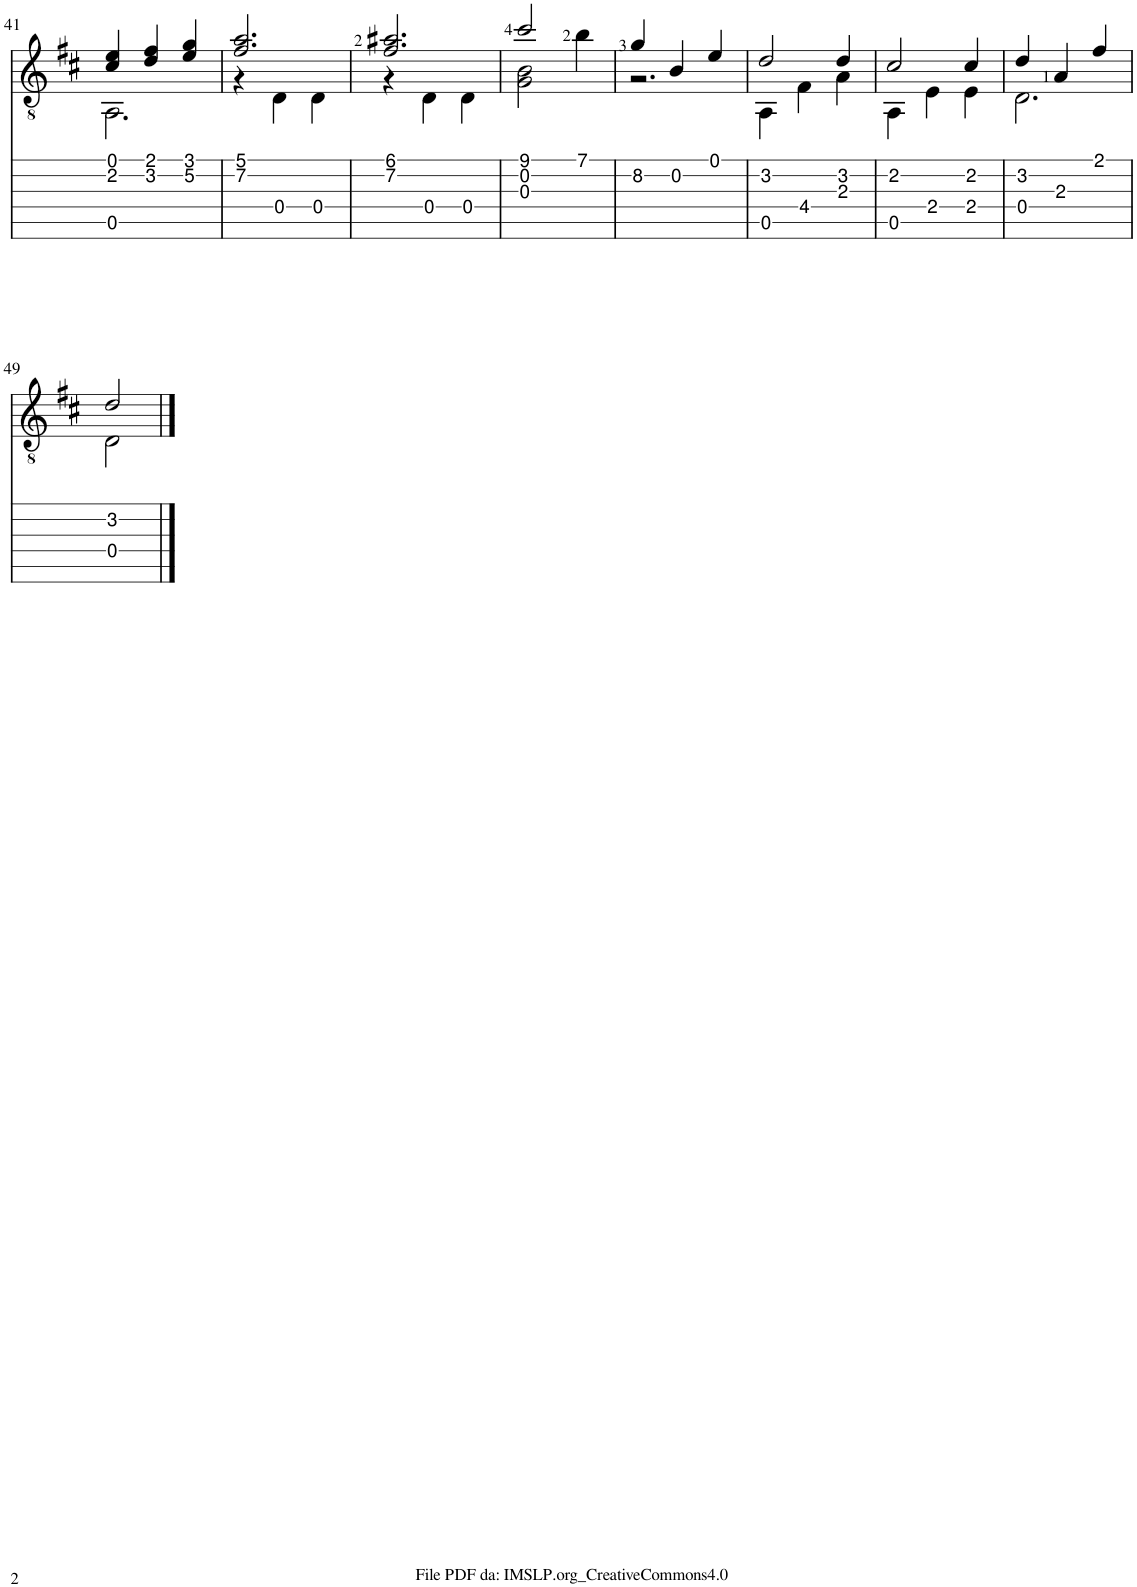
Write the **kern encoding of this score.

**kern	**kern
*part1	*part1
*staff2	*staff1
*I"Guitar	*
*I'Guit.	*
!!LO:PB:g=z
*	*clefGv2
*k[f#c#]	*k[f#c#]
*M3/4	*M3/4
=41	=41
*^	*^
4c# 4e	2.AA	4c#/ 4e/	2.AA\
4d 4f#	.	4d/ 4f#/	.
4e 4g	.	4e/ 4g/	.
=42	=42	=42	=42
2.f# 2.a	4r	2.f#/ 2.a/	4r
.	4D	.	4D\
.	4D	.	4D\
=43	=43	=43	=43
2.f# 2.a#	4r	2.f#/ 2.a#X/	4r
.	4D	.	4D\
.	4D	.	4D\
=44	=44	=44	=44
2cc#	2G 2B	2cc#/	2G\ 2B\
4b	4ryy	4b\	4ryy
=45	=45	=45	=45
4g	2.r	4g/	2.r
4B	.	4B/	.
4e	.	4e/	.
=46	=46	=46	=46
2d	4AA	2d/	4AA\
.	4F#	.	4F#\
4d	4A	4d/	4A\
=47	=47	=47	=47
2c#	4AA	2c#/	4AA\
.	4E	.	4E\
4c#	4E	4c#/	4E\
=48	=48	=48	=48
4d	2.D	4d/	2.D\
4A	.	4A/	.
4f#	.	4f#/	.
!!LO:LB:g=z	!!
=49	=49	=49	=49
2d	2D	2d/	2D\
*v	*v	*	*
*	*v	*v
==	==
*-	*-
